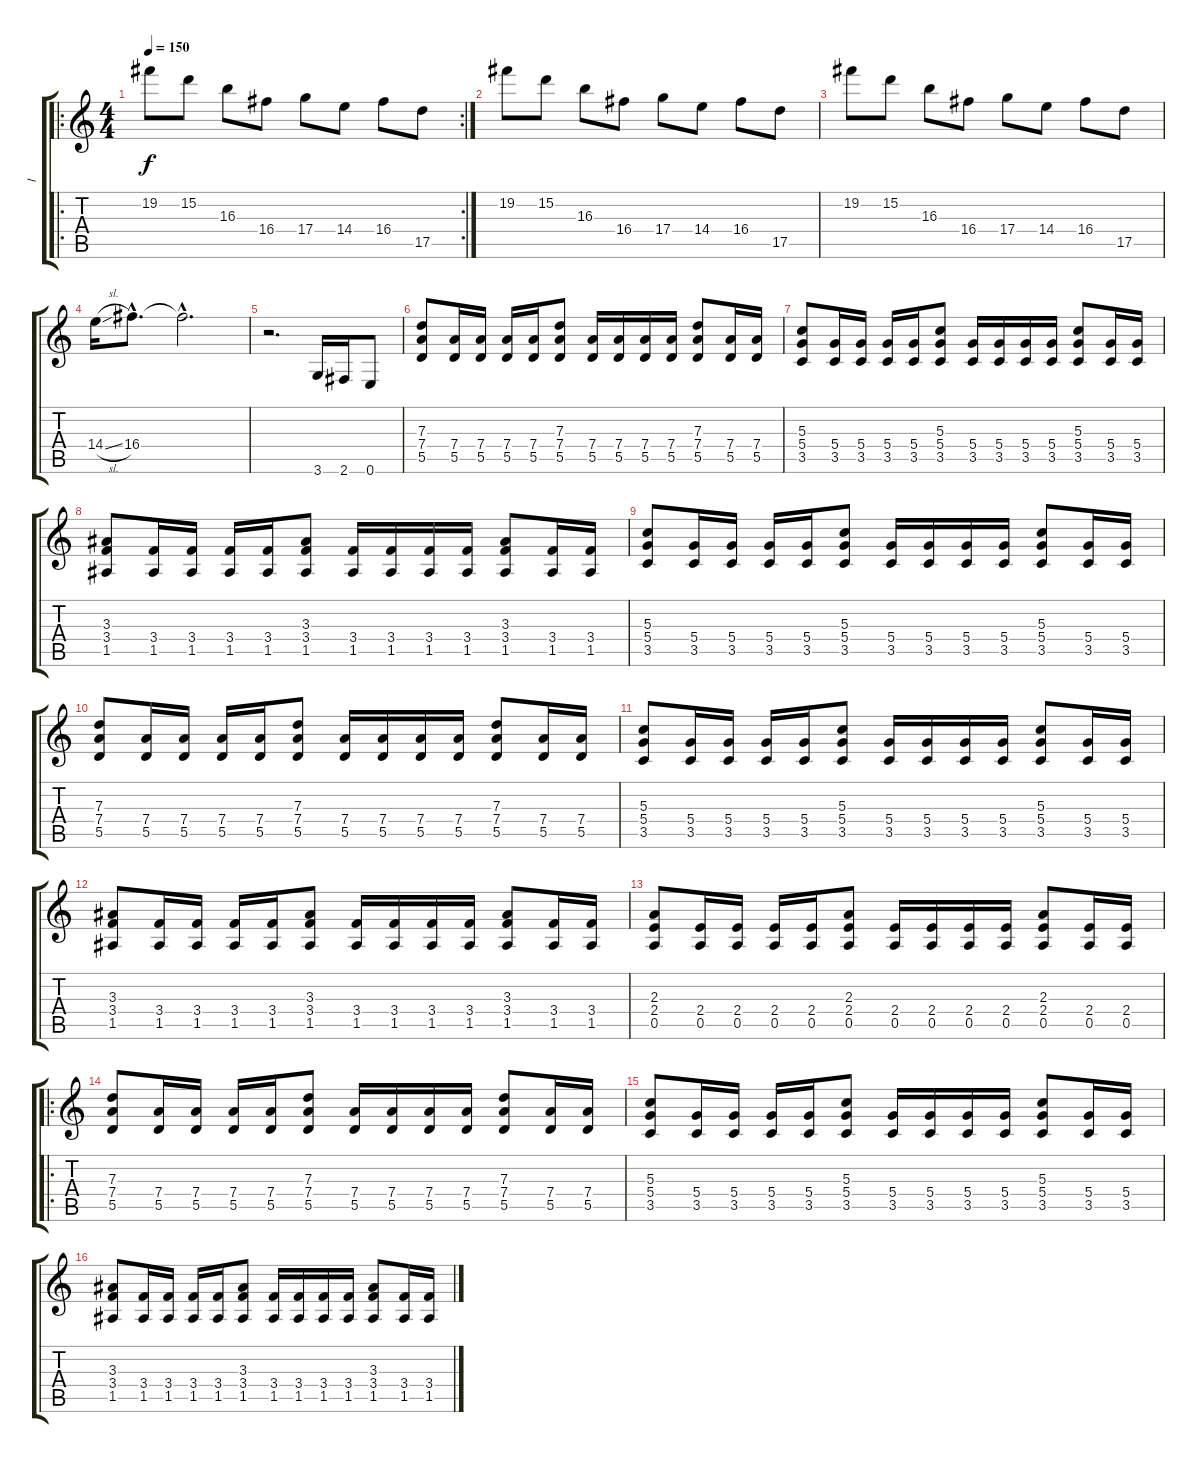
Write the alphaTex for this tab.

\track ("I" "I") {instrument distortionguitar}
\staff {score tabs}
\tuning (E4 B3 G3 D3 A2 E2) {hide}
\ro
\rc 2
\ts (4 4)
\tempo 150
\clef g2
\ks c
19.2.8{dy f instrument distortionguitar} 15.2.8 16.3.8 16.4.8 17.4.8 14.4.8 16.4.8 17.5.8 |
19.2.8 15.2.8 16.3.8 16.4.8 17.4.8 14.4.8 16.4.8 17.5.8 |
19.2.8 15.2.8 16.3.8 16.4.8 17.4.8 14.4.8 16.4.8 17.5.8 |
14.4{sl}.16 16.4{hac}.8{d} 16.4{hac t}.2{d} |
r.2{d} 3.6.16 2.6.16 0.6.8 |
(7.3 7.4 5.5).8 (7.4 5.5).16 (7.4 5.5).16 (7.4 5.5).16 (7.4 5.5).16 (7.3 7.4 5.5).8 (7.4 5.5).16 (7.4 5.5).16 (7.4 5.5).16 (7.4 5.5).16 (7.3 7.4 5.5).8 (7.4 5.5).16 (7.4 5.5).16 |
(5.3 5.4 3.5).8 (5.4 3.5).16 (5.4 3.5).16 (5.4 3.5).16 (5.4 3.5).16 (5.3 5.4 3.5).8 (5.4 3.5).16 (5.4 3.5).16 (5.4 3.5).16 (5.4 3.5).16 (5.3 5.4 3.5).8 (5.4 3.5).16 (5.4 3.5).16 |
(3.3 3.4 1.5).8 (3.4 1.5).16 (3.4 1.5).16 (3.4 1.5).16 (3.4 1.5).16 (3.3 3.4 1.5).8 (3.4 1.5).16 (3.4 1.5).16 (3.4 1.5).16 (3.4 1.5).16 (3.3 3.4 1.5).8 (3.4 1.5).16 (3.4 1.5).16 |
(5.3 5.4 3.5).8 (5.4 3.5).16 (5.4 3.5).16 (5.4 3.5).16 (5.4 3.5).16 (5.3 5.4 3.5).8 (5.4 3.5).16 (5.4 3.5).16 (5.4 3.5).16 (5.4 3.5).16 (5.3 5.4 3.5).8 (5.4 3.5).16 (5.4 3.5).16 |
(7.3 7.4 5.5).8 (7.4 5.5).16 (7.4 5.5).16 (7.4 5.5).16 (7.4 5.5).16 (7.3 7.4 5.5).8 (7.4 5.5).16 (7.4 5.5).16 (7.4 5.5).16 (7.4 5.5).16 (7.3 7.4 5.5).8 (7.4 5.5).16 (7.4 5.5).16 |
(5.3 5.4 3.5).8 (5.4 3.5).16 (5.4 3.5).16 (5.4 3.5).16 (5.4 3.5).16 (5.3 5.4 3.5).8 (5.4 3.5).16 (5.4 3.5).16 (5.4 3.5).16 (5.4 3.5).16 (5.3 5.4 3.5).8 (5.4 3.5).16 (5.4 3.5).16 |
(3.3 3.4 1.5).8 (3.4 1.5).16 (3.4 1.5).16 (3.4 1.5).16 (3.4 1.5).16 (3.3 3.4 1.5).8 (3.4 1.5).16 (3.4 1.5).16 (3.4 1.5).16 (3.4 1.5).16 (3.3 3.4 1.5).8 (3.4 1.5).16 (3.4 1.5).16 |
(2.3 2.4 0.5).8 (2.4 0.5).16 (2.4 0.5).16 (2.4 0.5).16 (2.4 0.5).16 (2.3 2.4 0.5).8 (2.4 0.5).16 (2.4 0.5).16 (2.4 0.5).16 (2.4 0.5).16 (2.3 2.4 0.5).8 (2.4 0.5).16 (2.4 0.5).16 |
\ro
(7.3 7.4 5.5).8 (7.4 5.5).16 (7.4 5.5).16 (7.4 5.5).16 (7.4 5.5).16 (7.3 7.4 5.5).8 (7.4 5.5).16 (7.4 5.5).16 (7.4 5.5).16 (7.4 5.5).16 (7.3 7.4 5.5).8 (7.4 5.5).16 (7.4 5.5).16 |
(5.3 5.4 3.5).8 (5.4 3.5).16 (5.4 3.5).16 (5.4 3.5).16 (5.4 3.5).16 (5.3 5.4 3.5).8 (5.4 3.5).16 (5.4 3.5).16 (5.4 3.5).16 (5.4 3.5).16 (5.3 5.4 3.5).8 (5.4 3.5).16 (5.4 3.5).16 |
(3.3 3.4 1.5).8 (3.4 1.5).16 (3.4 1.5).16 (3.4 1.5).16 (3.4 1.5).16 (3.3 3.4 1.5).8 (3.4 1.5).16 (3.4 1.5).16 (3.4 1.5).16 (3.4 1.5).16 (3.3 3.4 1.5).8 (3.4 1.5).16 (3.4 1.5).16
